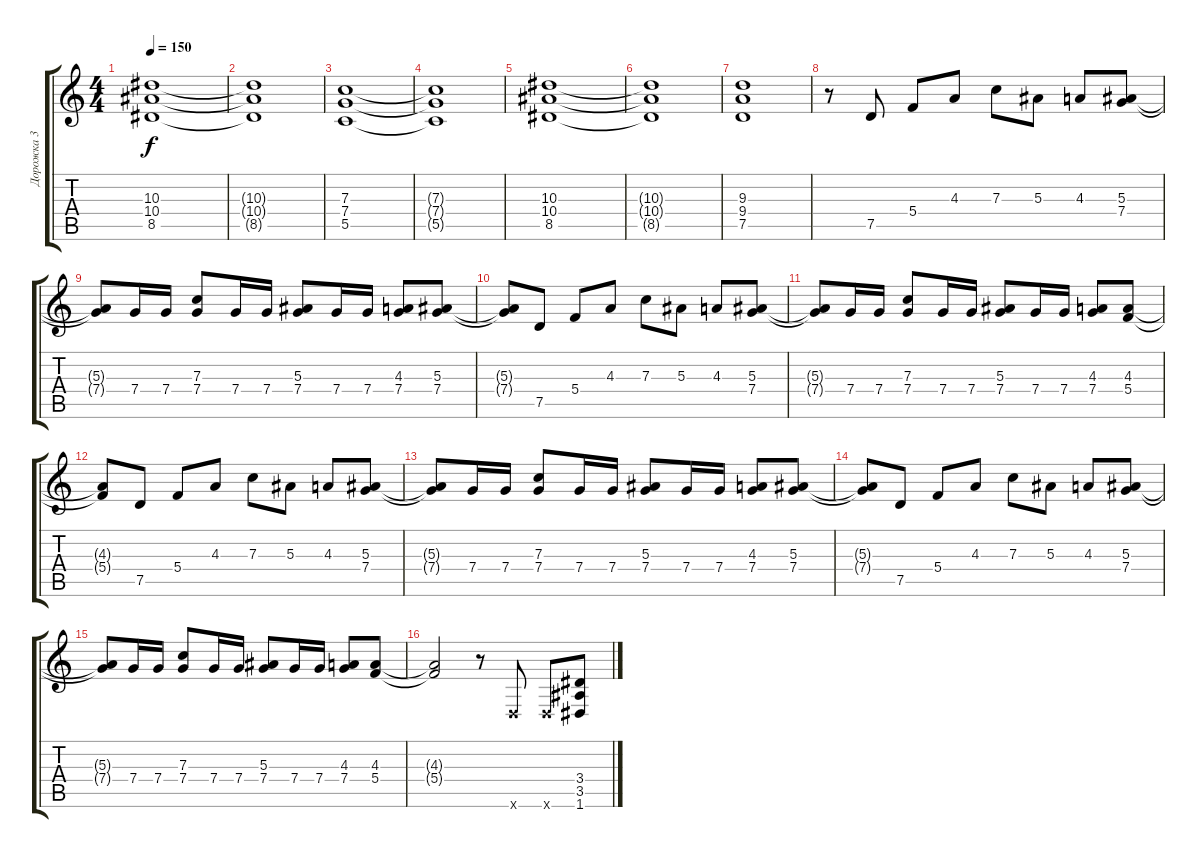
\track ("Дорожка 3" "Дорожка 3") {instrument distortionguitar}
\staff {score tabs}
\tuning (D4 A3 F3 C3 G2 D2) {hide}
\ts (4 4)
\tempo 150
\clef g2
\ks c
(10.3 10.4 8.5).1{dy f} |
(10.3{t} 10.4{t} 8.5{t}).1 |
(7.3 7.4 5.5).1 |
(7.3{t} 7.4{t} 5.5{t}).1 |
(10.3 10.4 8.5).1 |
(10.3{t} 10.4{t} 8.5{t}).1 |
(9.3 9.4 7.5).1 |
r.8 7.5.8 5.4.8 4.3.8 7.3.8 5.3.8 4.3.8 (5.3 7.4).8 |
(5.3{t} 7.4{t}).8 7.4.16 7.4.16 (7.3 7.4).8 7.4.16 7.4.16 (5.3 7.4).8 7.4.16 7.4.16 (4.3 7.4).8 (5.3 7.4).8 |
(5.3{t} 7.4{t}).8 7.5.8 5.4.8 4.3.8 7.3.8 5.3.8 4.3.8 (5.3 7.4).8 |
(5.3{t} 7.4{t}).8 7.4.16 7.4.16 (7.3 7.4).8 7.4.16 7.4.16 (5.3 7.4).8 7.4.16 7.4.16 (4.3 7.4).8 (4.3 5.4).8 |
(4.3{t} 5.4{t}).8 7.5.8 5.4.8 4.3.8 7.3.8 5.3.8 4.3.8 (5.3 7.4).8 |
(5.3{t} 7.4{t}).8 7.4.16 7.4.16 (7.3 7.4).8 7.4.16 7.4.16 (5.3 7.4).8 7.4.16 7.4.16 (4.3 7.4).8 (5.3 7.4).8 |
(5.3{t} 7.4{t}).8 7.5.8 5.4.8 4.3.8 7.3.8 5.3.8 4.3.8 (5.3 7.4).8 |
(5.3{t} 7.4{t}).8 7.4.16 7.4.16 (7.3 7.4).8 7.4.16 7.4.16 (5.3 7.4).8 7.4.16 7.4.16 (4.3 7.4).8 (4.3 5.4).8 |
(4.3{t} 5.4{t}).2 r.8 0.6{x}.8 0.6{x}.8 (3.4 3.5 1.6).8
